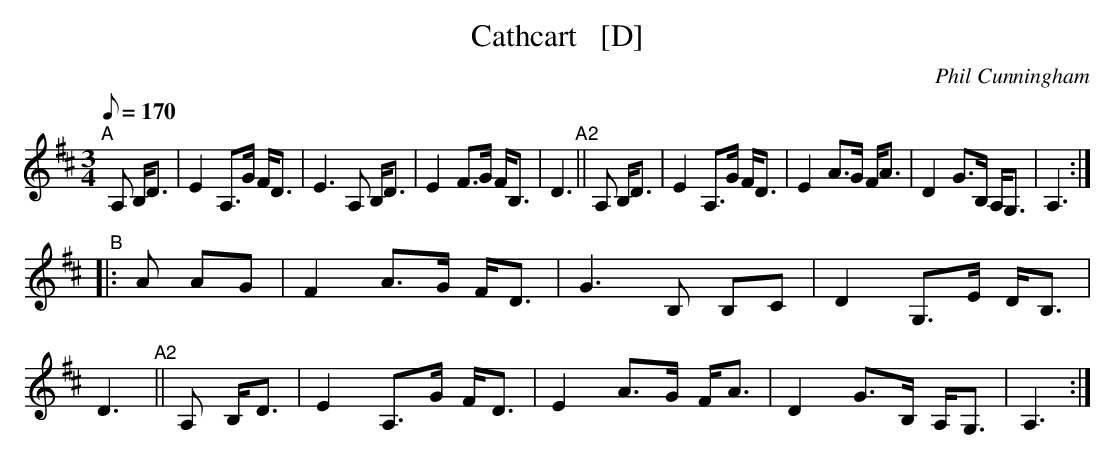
X:1
T: Cathcart   [D]
C: Phil Cunningham
Q: 1/8=170
M: 3/4
L: 1/8
K: D
"^A"\
[|]A, B,<D | E2 A,>G F<D | E3 A, B,<D | E2 F>G  F<B,  | D3 \
"^A2"\
|| A, B,<D | E2 A,>G F<D | E2 A>G F<A | D2 G>B, A,<G, | A,3 :|
"^B"\
|: A  AG   | F2 A>G  F<D | G3  B, B,C | D2 G,>E D<B,  | D3 \
"^A2"\
|| A, B,<D | E2 A,>G F<D | E2 A>G F<A | D2 G>B, A,<G, | A,3 :|
